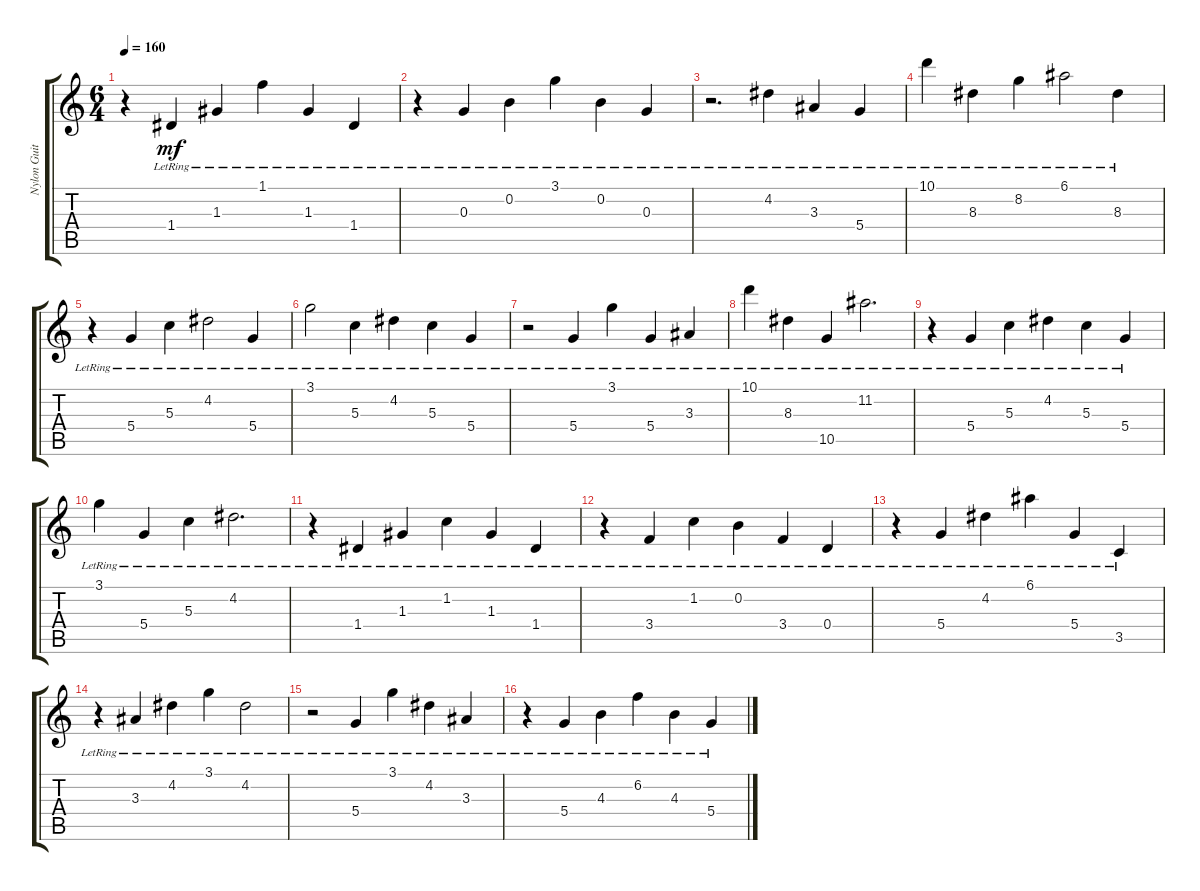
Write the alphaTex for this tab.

\track ("Nylon Guitar" "Nylon Guit") {instrument acousticguitarnylon}
\staff {score tabs}
\tuning (E4 B3 G3 D3 A2 E2) {hide}
\ts (6 4)
\tempo 160
\clef g2
\ks c
r.4{dy mf} 1.4{lr}.4 1.3{lr}.4 1.1{lr}.4 1.3{lr}.4 1.4{lr}.4 |
r.4 0.3{lr}.4 0.2{lr}.4 3.1{lr}.4 0.2{lr}.4 0.3{lr}.4 |
r.2{d} 4.2{lr}.4 3.3{lr}.4 5.4{lr}.4 |
10.1{lr}.4 8.3{lr}.4 8.2{lr}.4 6.1{lr}.2 8.3{lr}.4 |
r.4 5.4{lr}.4 5.3{lr}.4 4.2{lr}.2 5.4{lr}.4 |
3.1{lr}.2 5.3{lr}.4 4.2{lr}.4 5.3{lr}.4 5.4{lr}.4 |
r.2 5.4{lr}.4 3.1{lr}.4 5.4{lr}.4 3.3{lr}.4 |
10.1{lr}.4 8.3{lr}.4 10.5{lr}.4 11.2{lr}.2{d} |
r.4 5.4{lr}.4 5.3{lr}.4 4.2{lr}.4 5.3{lr}.4 5.4{lr}.4 |
3.1{lr}.4 5.4{lr}.4 5.3{lr}.4 4.2{lr}.2{d} |
r.4 1.4{lr}.4 1.3{lr}.4 1.2{lr}.4 1.3{lr}.4 1.4{lr}.4 |
r.4 3.4{lr}.4 1.2{lr}.4 0.2{lr}.4 3.4{lr}.4 0.4{lr}.4 |
r.4 5.4{lr}.4 4.2{lr}.4 6.1{lr}.4 5.4{lr}.4 3.5{lr}.4 |
r.4 3.3{lr}.4 4.2{lr}.4 3.1{lr}.4 4.2{lr}.2 |
r.2 5.4{lr}.4 3.1{lr}.4 4.2{lr}.4 3.3{lr}.4 |
r.4 5.4{lr}.4 4.3{lr}.4 6.2{lr}.4 4.3{lr}.4 5.4{lr}.4
